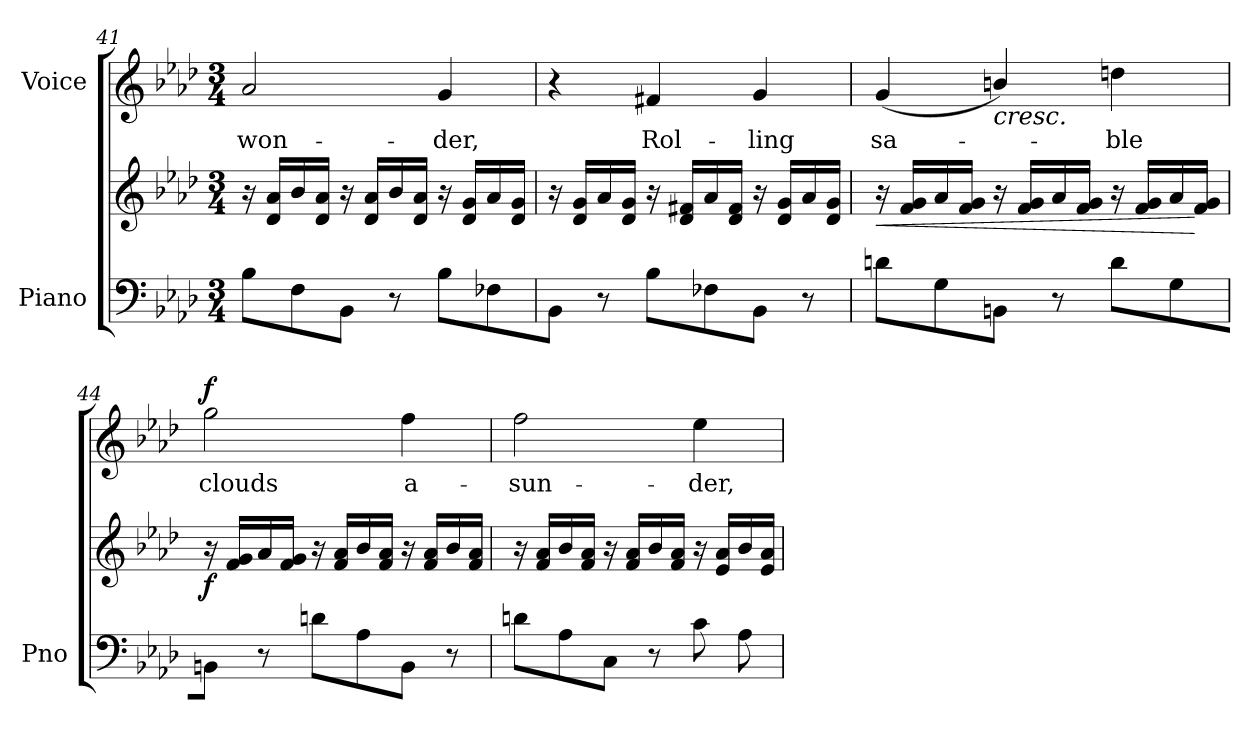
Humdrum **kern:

**kern	**kern	**dynam	**kern	**text	**dynam
*part2	*part2	*part2	*part1	*part1	*part1
*staff3	*staff2	*staff2/3	*staff1	*staff1	*staff1
*I"Piano	*	*	*I"Voice	*	*
*I'Pno	*	*	*	*	*
*clefF4	*clefG2	*	*clefG2	*	*
*k[b-e-a-d-]	*k[b-e-a-d-]	*	*k[b-e-a-d-]	*	*
*M3/4	*M3/4	*	*M3/4	*	*
=41	=41	=41	=41	=41	=41
8B-\L	16r	.	2a-/	won-	.
.	16d-/ 16a-/LL	.	.	.	.
8F\	16b-/	.	.	.	.
.	16d-/ 16a-/JJ	.	.	.	.
8BB-\J	16r	.	.	.	.
.	16d-/ 16a-/LL	.	.	.	.
8r	16b-/	.	.	.	.
.	16d-/ 16a-/JJ	.	.	.	.
8B-\L	16r	.	4g/	-der,	.
.	16d-/ 16g/LL	.	.	.	.
8F-X\	16a-/	.	.	.	.
.	16d-/ 16g/JJ	.	.	.	.
=42	=42	=42	=42	=42	=42
8BB-\J	16r	.	4r	.	.
.	16d-/ 16g/LL	.	.	.	.
8r	16a-/	.	.	.	.
.	16d-/ 16g/JJ	.	.	.	.
8B-\L	16r	.	4f#X/	Rol-	.
.	16d-/ 16f#X/LL	.	.	.	.
8F-X\	16a-/	.	.	.	.
.	16d-/ 16f#/JJ	.	.	.	.
8BB-\J	16r	.	4g/	-ling	.
.	16d-/ 16g/LL	.	.	.	.
8r	16a-/	.	.	.	.
.	16d-/ 16g/JJ	.	.	.	.
=43	=43	=43	=43	=43	=43
!	!	!LO:HP:b	!	!	!
8dn\L	16r	<	(4g/	sa-	.
.	16f/ 16g/LL	.	.	.	.
8G\	16a-/	.	.	.	.
.	16f/ 16g/JJ	.	.	.	.
!	!	!	!	!	!LO:HP:b
8BBn\J	16r	.	4bn/)	.	<
.	16f/ 16g/LL	.	.	.	.
8r	16a-/	.	.	.	.
.	16f/ 16g/JJ	.	.	.	.
8d\L	16r	.	4ddn\	-ble	.
.	16f/ 16g/LL	.	.	.	.
8G\	16a-/	.	.	.	.
.	16f/ 16g/JJ	[	.	.	.
=44	=44	=44	=44	=44	=44
!	!	!LO:DY:b	!	!	!LO:DY:a
8BBn\J	16r	f	2gg\	clouds	f
.	16f/ 16g/LL	.	.	.	.
8r	16a-/	.	.	.	.
.	16f/ 16g/JJ	.	.	.	.
8dn\L	16r	.	.	.	.
.	16f/ 16a-/LL	.	.	.	.
8A-\	16b-/	.	.	.	.
.	16f/ 16a-/JJ	.	.	.	.
8BB\J	16r	.	4ff\	a-	[
.	16f/ 16a-/LL	.	.	.	.
8r	16b-/	.	.	.	.
.	16f/ 16a-/JJ	.	.	.	.
=45	=45	=45	=45	=45	=45
8dn\L	16r	.	2ff\	-sun-	.
.	16f/ 16a-/LL	.	.	.	.
8A-\	16b-/	.	.	.	.
.	16f/ 16a-/JJ	.	.	.	.
8C\J	16r	.	.	.	.
.	16f/ 16a-/LL	.	.	.	.
8r	16b-/	.	.	.	.
.	16f/ 16a-/JJ	.	.	.	.
8c\L	16r	.	4ee-\	-der,	.
.	16e-/ 16a-/LL	.	.	.	.
8A-\	16b-/	.	.	.	.
.	16e-/ 16a-/JJ	.	.	.	.
=	=	=	=	=	=
*-	*-	*-	*-	*-	*-
